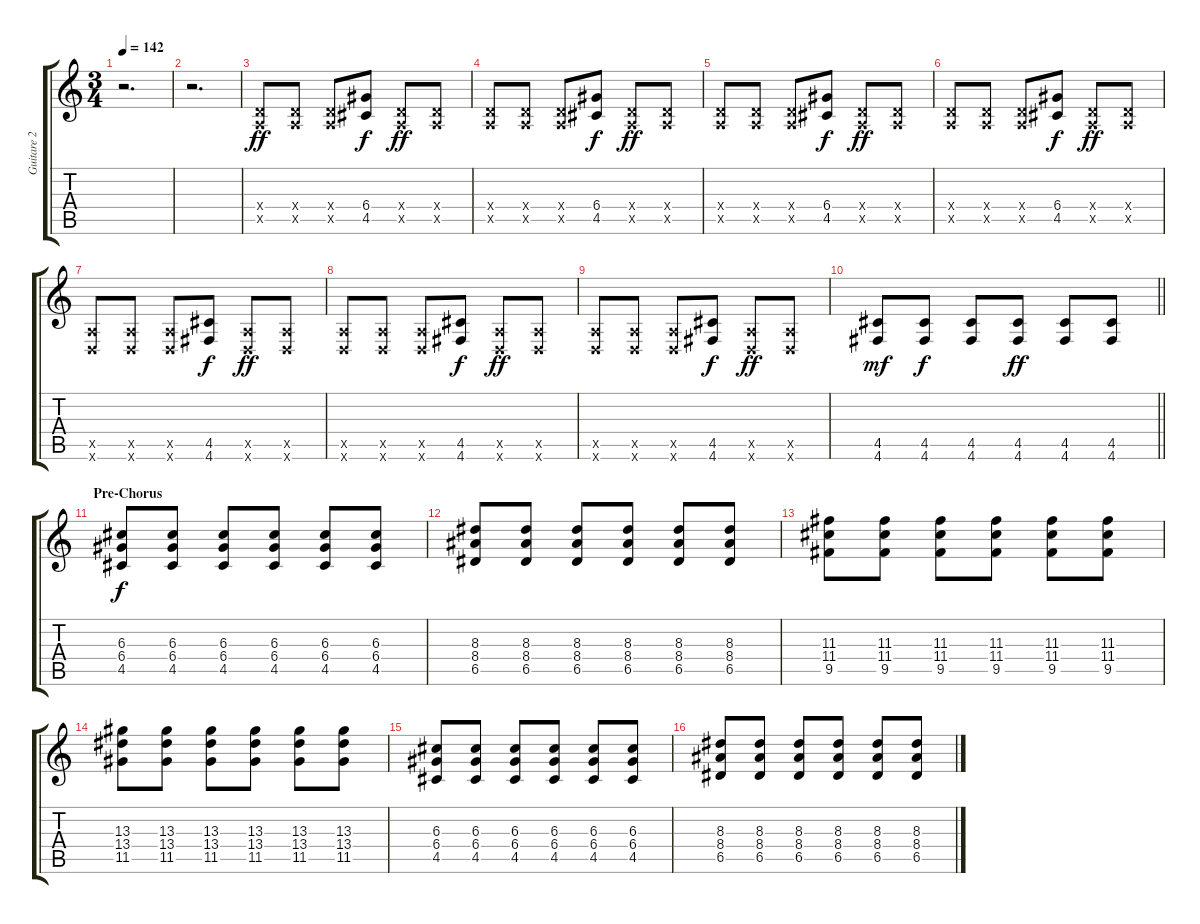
\track ("Guitare 2" "Guitare 2") {instrument overdrivenguitar}
\staff {score tabs}
\tuning (E4 B3 G3 D3 A2 D2) {hide}
\ts (3 4)
\tempo 142
\clef g2
\ks c
r.2{d dy f} |
r.2{d} |
(0.4{x} 0.5{x}).8{dy ff} (0.4{x} 0.5{x}).8 (0.4{x} 0.5{x}).8 (6.4 4.5).8{dy f} (0.4{x} 0.5{x}).8{dy ff} (0.4{x} 0.5{x}).8 |
(0.4{x} 0.5{x}).8 (0.4{x} 0.5{x}).8 (0.4{x} 0.5{x}).8 (6.4 4.5).8{dy f} (0.4{x} 0.5{x}).8{dy ff} (0.4{x} 0.5{x}).8 |
(0.4{x} 0.5{x}).8 (0.4{x} 0.5{x}).8 (0.4{x} 0.5{x}).8 (6.4 4.5).8{dy f} (0.4{x} 0.5{x}).8{dy ff} (0.4{x} 0.5{x}).8 |
(0.4{x} 0.5{x}).8 (0.4{x} 0.5{x}).8 (0.4{x} 0.5{x}).8 (6.4 4.5).8{dy f} (0.4{x} 0.5{x}).8{dy ff} (0.4{x} 0.5{x}).8 |
(0.5{x} 0.6{x}).8 (0.5{x} 0.6{x}).8 (0.5{x} 0.6{x}).8 (4.5 4.6).8{dy f} (0.5{x} 0.6{x}).8{dy ff} (0.5{x} 0.6{x}).8 |
(0.5{x} 0.6{x}).8 (0.5{x} 0.6{x}).8 (0.5{x} 0.6{x}).8 (4.5 4.6).8{dy f} (0.5{x} 0.6{x}).8{dy ff} (0.5{x} 0.6{x}).8 |
(0.5{x} 0.6{x}).8 (0.5{x} 0.6{x}).8 (0.5{x} 0.6{x}).8 (4.5 4.6).8{dy f} (0.5{x} 0.6{x}).8{dy ff} (0.5{x} 0.6{x}).8 |
\barLineRight lightlight
(4.5 4.6).8{dy mf} (4.5 4.6).8{dy f} (4.5 4.6).8 (4.5 4.6).8{dy ff} (4.5 4.6).8 (4.5 4.6).8 |
\section ("" "Pre-Chorus")
(6.3 6.4 4.5).8{dy f} (6.3 6.4 4.5).8 (6.3 6.4 4.5).8 (6.3 6.4 4.5).8 (6.3 6.4 4.5).8 (6.3 6.4 4.5).8 |
(8.3 8.4 6.5).8 (8.3 8.4 6.5).8 (8.3 8.4 6.5).8 (8.3 8.4 6.5).8 (8.3 8.4 6.5).8 (8.3 8.4 6.5).8 |
(11.3 11.4 9.5).8 (11.3 11.4 9.5).8 (11.3 11.4 9.5).8 (11.3 11.4 9.5).8 (11.3 11.4 9.5).8 (11.3 11.4 9.5).8 |
(13.3 13.4 11.5).8 (13.3 13.4 11.5).8 (13.3 13.4 11.5).8 (13.3 13.4 11.5).8 (13.3 13.4 11.5).8 (13.3 13.4 11.5).8 |
(6.3 6.4 4.5).8 (6.3 6.4 4.5).8 (6.3 6.4 4.5).8 (6.3 6.4 4.5).8 (6.3 6.4 4.5).8 (6.3 6.4 4.5).8 |
(8.3 8.4 6.5).8 (8.3 8.4 6.5).8 (8.3 8.4 6.5).8 (8.3 8.4 6.5).8 (8.3 8.4 6.5).8 (8.3 8.4 6.5).8
